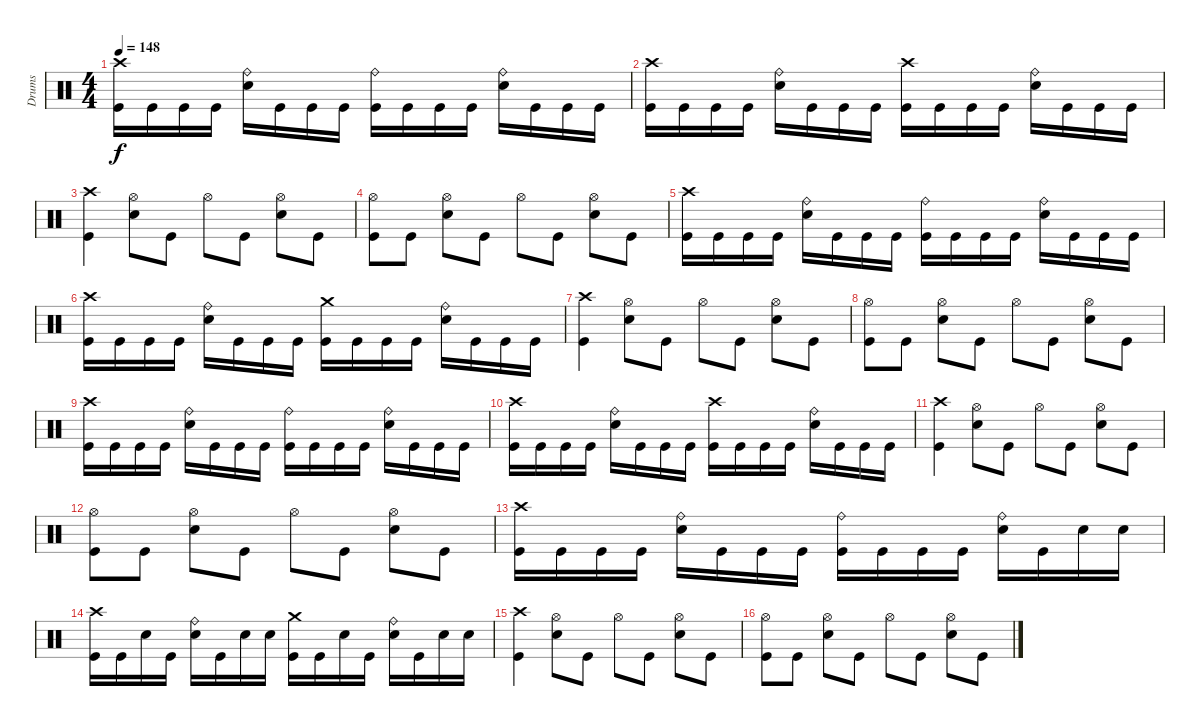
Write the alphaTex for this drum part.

\track ("Drums" "Drums") {instrument percussion}
\staff {score}
\articulation defaults
\ts (4 4)
\tempo 148
\clef neutral
\ks c
("Crash high (hit)" "Kick (hit)").16{dy f} "Kick (hit)".16 "Kick (hit)".16 "Kick (hit)".16 ("Ride (bell)" "Electric Snare (hit)").16 "Kick (hit)".16 "Kick (hit)".16 "Kick (hit)".16 ("Ride (bell)" "Kick (hit)").16 "Kick (hit)".16 "Kick (hit)".16 "Kick (hit)".16 ("Ride (bell)" "Electric Snare (hit)").16 "Kick (hit)".16 "Kick (hit)".16 "Kick (hit)".16 |
("Crash high (hit)" "Kick (hit)").16 "Kick (hit)".16 "Kick (hit)".16 "Kick (hit)".16 ("Ride (bell)" "Electric Snare (hit)").16 "Kick (hit)".16 "Kick (hit)".16 "Kick (hit)".16 ("Crash high (hit)" "Kick (hit)").16 "Kick (hit)".16 "Kick (hit)".16 "Kick (hit)".16 ("Ride (bell)" "Electric Snare (hit)").16 "Kick (hit)".16 "Kick (hit)".16 "Kick (hit)".16 |
("Crash high (hit)" "Kick (hit)").4 ("Hi-Hat (open)" "Electric Snare (hit)").8 "Kick (hit)".8 "Hi-Hat (open)".8 "Kick (hit)".8 ("Hi-Hat (open)" "Electric Snare (hit)").8 "Kick (hit)".8 |
("Hi-Hat (open)" "Kick (hit)").8 "Kick (hit)".8 ("Hi-Hat (open)" "Electric Snare (hit)").8 "Kick (hit)".8 "Hi-Hat (open)".8 "Kick (hit)".8 ("Hi-Hat (open)" "Electric Snare (hit)").8 "Kick (hit)".8 |
("Crash high (hit)" "Kick (hit)").16 "Kick (hit)".16 "Kick (hit)".16 "Kick (hit)".16 ("Ride (bell)" "Electric Snare (hit)").16 "Kick (hit)".16 "Kick (hit)".16 "Kick (hit)".16 ("Ride (bell)" "Kick (hit)").16 "Kick (hit)".16 "Kick (hit)".16 "Kick (hit)".16 ("Ride (bell)" "Electric Snare (hit)").16 "Kick (hit)".16 "Kick (hit)".16 "Kick (hit)".16 |
("Crash high (hit)" "Kick (hit)").16 "Kick (hit)".16 "Kick (hit)".16 "Kick (hit)".16 ("Ride (bell)" "Electric Snare (hit)").16 "Kick (hit)".16 "Kick (hit)".16 "Kick (hit)".16 ("Crash medium (hit)" "Kick (hit)").16 "Kick (hit)".16 "Kick (hit)".16 "Kick (hit)".16 ("Ride (bell)" "Electric Snare (hit)").16 "Kick (hit)".16 "Kick (hit)".16 "Kick (hit)".16 |
("Crash high (hit)" "Kick (hit)").4 ("Hi-Hat (open)" "Electric Snare (hit)").8 "Kick (hit)".8 "Hi-Hat (open)".8 "Kick (hit)".8 ("Hi-Hat (open)" "Electric Snare (hit)").8 "Kick (hit)".8 |
("Hi-Hat (open)" "Kick (hit)").8 "Kick (hit)".8 ("Hi-Hat (open)" "Electric Snare (hit)").8 "Kick (hit)".8 "Hi-Hat (open)".8 "Kick (hit)".8 ("Hi-Hat (open)" "Electric Snare (hit)").8 "Kick (hit)".8 |
("Crash high (hit)" "Kick (hit)").16 "Kick (hit)".16 "Kick (hit)".16 "Kick (hit)".16 ("Ride (bell)" "Electric Snare (hit)").16 "Kick (hit)".16 "Kick (hit)".16 "Kick (hit)".16 ("Ride (bell)" "Kick (hit)").16 "Kick (hit)".16 "Kick (hit)".16 "Kick (hit)".16 ("Ride (bell)" "Electric Snare (hit)").16 "Kick (hit)".16 "Kick (hit)".16 "Kick (hit)".16 |
("Crash high (hit)" "Kick (hit)").16 "Kick (hit)".16 "Kick (hit)".16 "Kick (hit)".16 ("Ride (bell)" "Electric Snare (hit)").16 "Kick (hit)".16 "Kick (hit)".16 "Kick (hit)".16 ("Crash high (hit)" "Kick (hit)").16 "Kick (hit)".16 "Kick (hit)".16 "Kick (hit)".16 ("Ride (bell)" "Electric Snare (hit)").16 "Kick (hit)".16 "Kick (hit)".16 "Kick (hit)".16 |
("Crash high (hit)" "Kick (hit)").4 ("Hi-Hat (open)" "Electric Snare (hit)").8 "Kick (hit)".8 "Hi-Hat (open)".8 "Kick (hit)".8 ("Hi-Hat (open)" "Electric Snare (hit)").8 "Kick (hit)".8 |
("Hi-Hat (open)" "Kick (hit)").8 "Kick (hit)".8 ("Hi-Hat (open)" "Electric Snare (hit)").8 "Kick (hit)".8 "Hi-Hat (open)".8 "Kick (hit)".8 ("Hi-Hat (open)" "Electric Snare (hit)").8 "Kick (hit)".8 |
("Crash high (hit)" "Kick (hit)").16 "Kick (hit)".16 "Kick (hit)".16 "Kick (hit)".16 ("Ride (bell)" "Electric Snare (hit)").16 "Kick (hit)".16 "Kick (hit)".16 "Kick (hit)".16 ("Ride (bell)" "Kick (hit)").16 "Kick (hit)".16 "Kick (hit)".16 "Kick (hit)".16 ("Ride (bell)" "Electric Snare (hit)").16 "Kick (hit)".16 "Electric Snare (hit)".16 "Electric Snare (hit)".16 |
("Crash high (hit)" "Kick (hit)").16 "Kick (hit)".16 "Electric Snare (hit)".16 "Kick (hit)".16 ("Ride (bell)" "Electric Snare (hit)").16 "Kick (hit)".16 "Electric Snare (hit)".16 "Electric Snare (hit)".16 ("Crash medium (hit)" "Kick (hit)").16 "Kick (hit)".16 "Electric Snare (hit)".16 "Kick (hit)".16 ("Ride (bell)" "Electric Snare (hit)").16 "Kick (hit)".16 "Electric Snare (hit)".16 "Electric Snare (hit)".16 |
("Crash high (hit)" "Kick (hit)").4 ("Hi-Hat (open)" "Electric Snare (hit)").8 "Kick (hit)".8 "Hi-Hat (open)".8 "Kick (hit)".8 ("Hi-Hat (open)" "Electric Snare (hit)").8 "Kick (hit)".8 |
("Hi-Hat (open)" "Kick (hit)").8 "Kick (hit)".8 ("Hi-Hat (open)" "Electric Snare (hit)").8 "Kick (hit)".8 "Hi-Hat (open)".8 "Kick (hit)".8 ("Hi-Hat (open)" "Electric Snare (hit)").8 "Kick (hit)".8
